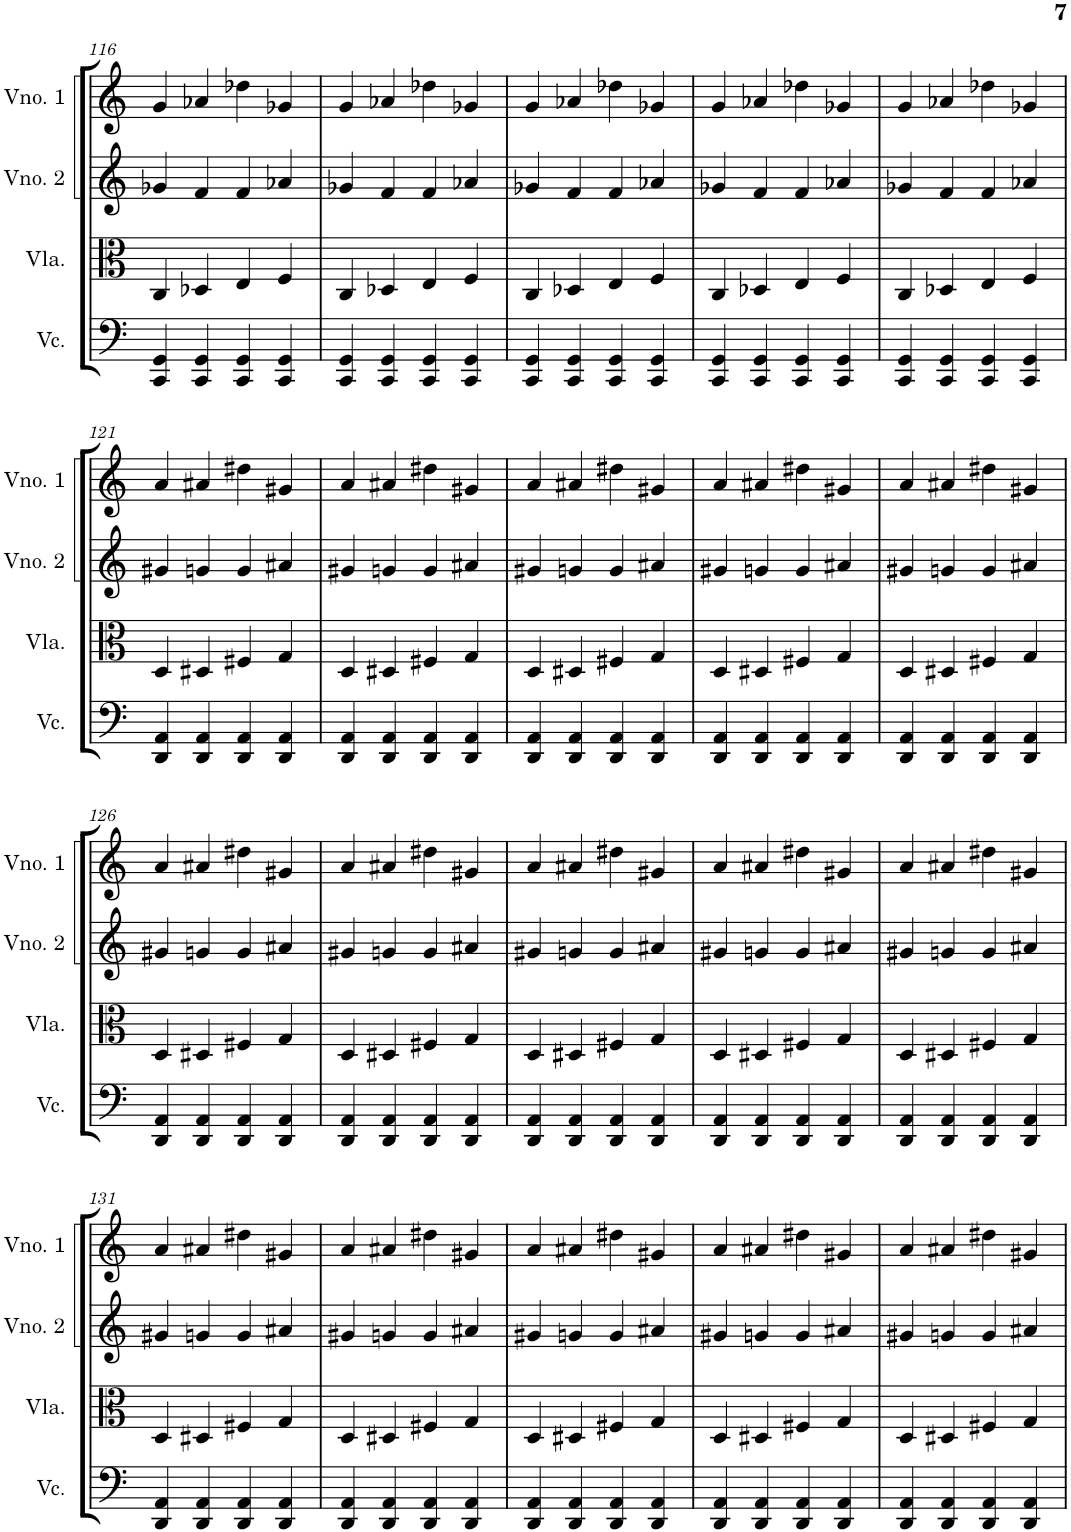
**kern	**kern	**kern	**kern
*part4	*part3	*part2	*part1
*staff4	*staff3	*staff2	*staff1
*I"Violoncelo	*I"Viola	*I"Violino 2	*I"Violino 1
*I'Vc.	*I'Vla.	*I'Vno. 2	*I'Vno. 1
!!LO:PB:g=z
*clefF4	*clefC3	*clefG2	*clefG2
*k[]	*k[]	*k[]	*k[]
*M2/2	*M2/2	*M2/2	*M2/2
*met(c|)	*met(c|)	*met(c|)	*met(c|)
=116	=116	=116	=116
4CC/ 4GG/	4C/	4g-X/	4g/
4CC/ 4GG/	4D-X/	4f/	4a-X/
4CC/ 4GG/	4E/	4f/	4dd-X\
4CC/ 4GG/	4F/	4a-X/	4g-X/
=117	=117	=117	=117
4CC/ 4GG/	4C/	4g-X/	4g/
4CC/ 4GG/	4D-X/	4f/	4a-X/
4CC/ 4GG/	4E/	4f/	4dd-X\
4CC/ 4GG/	4F/	4a-X/	4g-X/
=118	=118	=118	=118
4CC/ 4GG/	4C/	4g-X/	4g/
4CC/ 4GG/	4D-X/	4f/	4a-X/
4CC/ 4GG/	4E/	4f/	4dd-X\
4CC/ 4GG/	4F/	4a-X/	4g-X/
=119	=119	=119	=119
4CC/ 4GG/	4C/	4g-X/	4g/
4CC/ 4GG/	4D-X/	4f/	4a-X/
4CC/ 4GG/	4E/	4f/	4dd-X\
4CC/ 4GG/	4F/	4a-X/	4g-X/
=120	=120	=120	=120
4CC/ 4GG/	4C/	4g-X/	4g/
4CC/ 4GG/	4D-X/	4f/	4a-X/
4CC/ 4GG/	4E/	4f/	4dd-X\
4CC/ 4GG/	4F/	4a-X/	4g-X/
!!LO:LB:g=z
=121	=121	=121	=121
4DD/ 4AA/	4D/	4g#X/	4a/
4DD/ 4AA/	4D#X/	4gn/	4a#X/
4DD/ 4AA/	4F#X/	4g/	4dd#X\
4DD/ 4AA/	4G/	4a#X/	4g#X/
=122	=122	=122	=122
4DD/ 4AA/	4D/	4g#X/	4a/
4DD/ 4AA/	4D#X/	4gn/	4a#X/
4DD/ 4AA/	4F#X/	4g/	4dd#X\
4DD/ 4AA/	4G/	4a#X/	4g#X/
=123	=123	=123	=123
4DD/ 4AA/	4D/	4g#X/	4a/
4DD/ 4AA/	4D#X/	4gn/	4a#X/
4DD/ 4AA/	4F#X/	4g/	4dd#X\
4DD/ 4AA/	4G/	4a#X/	4g#X/
=124	=124	=124	=124
4DD/ 4AA/	4D/	4g#X/	4a/
4DD/ 4AA/	4D#X/	4gn/	4a#X/
4DD/ 4AA/	4F#X/	4g/	4dd#X\
4DD/ 4AA/	4G/	4a#X/	4g#X/
=125	=125	=125	=125
4DD/ 4AA/	4D/	4g#X/	4a/
4DD/ 4AA/	4D#X/	4gn/	4a#X/
4DD/ 4AA/	4F#X/	4g/	4dd#X\
4DD/ 4AA/	4G/	4a#X/	4g#X/
!!LO:LB:g=z
=126	=126	=126	=126
4DD/ 4AA/	4D/	4g#X/	4a/
4DD/ 4AA/	4D#X/	4gn/	4a#X/
4DD/ 4AA/	4F#X/	4g/	4dd#X\
4DD/ 4AA/	4G/	4a#X/	4g#X/
=127	=127	=127	=127
4DD/ 4AA/	4D/	4g#X/	4a/
4DD/ 4AA/	4D#X/	4gn/	4a#X/
4DD/ 4AA/	4F#X/	4g/	4dd#X\
4DD/ 4AA/	4G/	4a#X/	4g#X/
=128	=128	=128	=128
4DD/ 4AA/	4D/	4g#X/	4a/
4DD/ 4AA/	4D#X/	4gn/	4a#X/
4DD/ 4AA/	4F#X/	4g/	4dd#X\
4DD/ 4AA/	4G/	4a#X/	4g#X/
=129	=129	=129	=129
4DD/ 4AA/	4D/	4g#X/	4a/
4DD/ 4AA/	4D#X/	4gn/	4a#X/
4DD/ 4AA/	4F#X/	4g/	4dd#X\
4DD/ 4AA/	4G/	4a#X/	4g#X/
=130	=130	=130	=130
4DD/ 4AA/	4D/	4g#X/	4a/
4DD/ 4AA/	4D#X/	4gn/	4a#X/
4DD/ 4AA/	4F#X/	4g/	4dd#X\
4DD/ 4AA/	4G/	4a#X/	4g#X/
!!LO:LB:g=z
=131	=131	=131	=131
4DD/ 4AA/	4D/	4g#X/	4a/
4DD/ 4AA/	4D#X/	4gn/	4a#X/
4DD/ 4AA/	4F#X/	4g/	4dd#X\
4DD/ 4AA/	4G/	4a#X/	4g#X/
=132	=132	=132	=132
4DD/ 4AA/	4D/	4g#X/	4a/
4DD/ 4AA/	4D#X/	4gn/	4a#X/
4DD/ 4AA/	4F#X/	4g/	4dd#X\
4DD/ 4AA/	4G/	4a#X/	4g#X/
=133	=133	=133	=133
4DD/ 4AA/	4D/	4g#X/	4a/
4DD/ 4AA/	4D#X/	4gn/	4a#X/
4DD/ 4AA/	4F#X/	4g/	4dd#X\
4DD/ 4AA/	4G/	4a#X/	4g#X/
=134	=134	=134	=134
4DD/ 4AA/	4D/	4g#X/	4a/
4DD/ 4AA/	4D#X/	4gn/	4a#X/
4DD/ 4AA/	4F#X/	4g/	4dd#X\
4DD/ 4AA/	4G/	4a#X/	4g#X/
=135	=135	=135	=135
4DD/ 4AA/	4D/	4g#X/	4a/
4DD/ 4AA/	4D#X/	4gn/	4a#X/
4DD/ 4AA/	4F#X/	4g/	4dd#X\
4DD/ 4AA/	4G/	4a#X/	4g#X/
=	=	=	=
*-	*-	*-	*-
